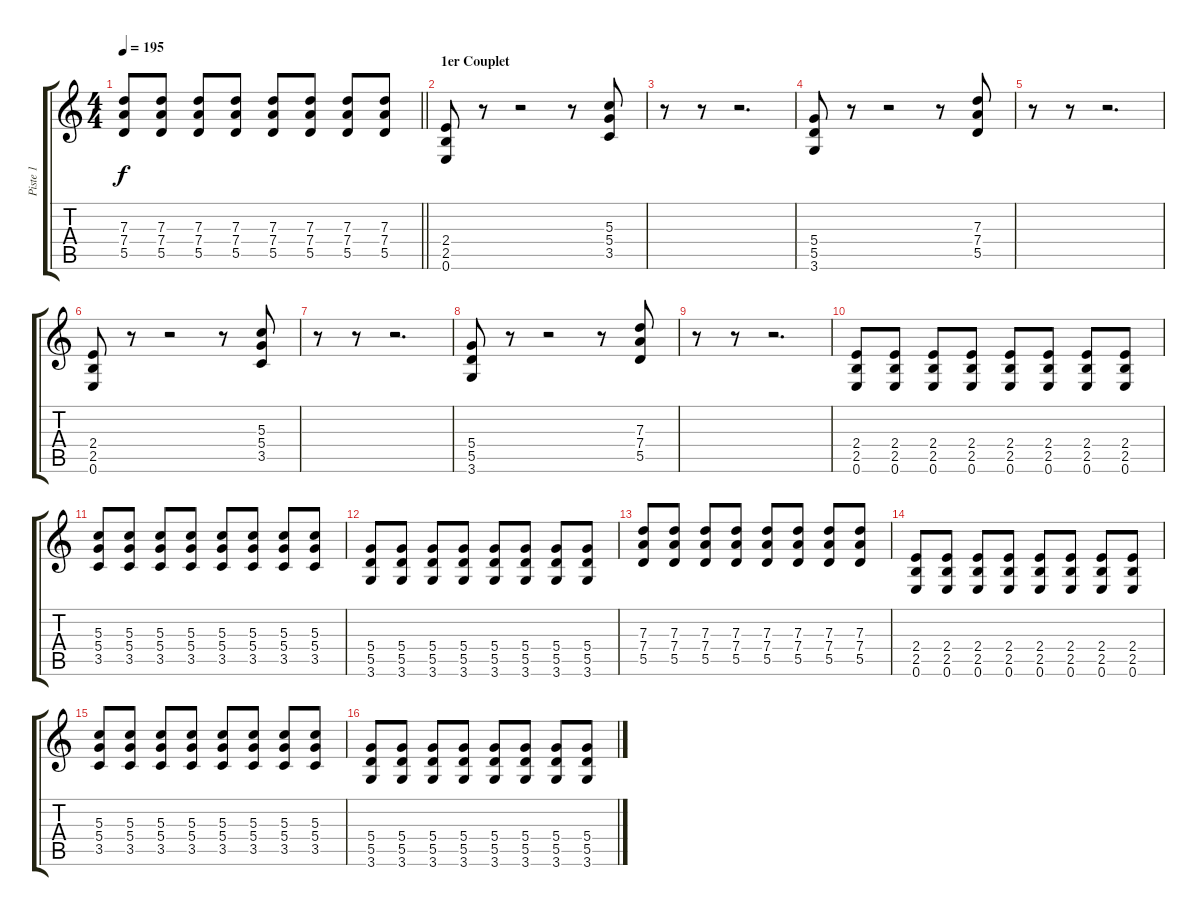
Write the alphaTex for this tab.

\track ("Piste 1" "Piste 1") {instrument electricguitarclean}
\staff {score tabs}
\tuning (E4 B3 G3 D3 A2 E2) {hide}
\ts (4 4)
\tempo 195
\clef g2
\barLineRight lightlight
\ks c
(7.3 7.4 5.5).8{dy f} (7.3 7.4 5.5).8 (7.3 7.4 5.5).8 (7.3 7.4 5.5).8 (7.3 7.4 5.5).8 (7.3 7.4 5.5).8 (7.3 7.4 5.5).8 (7.3 7.4 5.5).8 |
\section ("" "1er Couplet")
(2.4 2.5 0.6).8 r.8 r.2 r.8 (5.3 5.4 3.5).8 |
r.8 r.8 r.2{d} |
(5.4 5.5 3.6).8 r.8 r.2 r.8 (7.3 7.4 5.5).8 |
r.8 r.8 r.2{d} |
(2.4 2.5 0.6).8 r.8 r.2 r.8 (5.3 5.4 3.5).8 |
r.8 r.8 r.2{d} |
(5.4 5.5 3.6).8 r.8 r.2 r.8 (7.3 7.4 5.5).8 |
r.8 r.8 r.2{d} |
(2.4 2.5 0.6).8 (2.4 2.5 0.6).8 (2.4 2.5 0.6).8 (2.4 2.5 0.6).8 (2.4 2.5 0.6).8 (2.4 2.5 0.6).8 (2.4 2.5 0.6).8 (2.4 2.5 0.6).8 |
(5.3 5.4 3.5).8 (5.3 5.4 3.5).8 (5.3 5.4 3.5).8 (5.3 5.4 3.5).8 (5.3 5.4 3.5).8 (5.3 5.4 3.5).8 (5.3 5.4 3.5).8 (5.3 5.4 3.5).8 |
(5.4 5.5 3.6).8 (5.4 5.5 3.6).8 (5.4 5.5 3.6).8 (5.4 5.5 3.6).8 (5.4 5.5 3.6).8 (5.4 5.5 3.6).8 (5.4 5.5 3.6).8 (5.4 5.5 3.6).8 |
(7.3 7.4 5.5).8 (7.3 7.4 5.5).8 (7.3 7.4 5.5).8 (7.3 7.4 5.5).8 (7.3 7.4 5.5).8 (7.3 7.4 5.5).8 (7.3 7.4 5.5).8 (7.3 7.4 5.5).8 |
(2.4 2.5 0.6).8 (2.4 2.5 0.6).8 (2.4 2.5 0.6).8 (2.4 2.5 0.6).8 (2.4 2.5 0.6).8 (2.4 2.5 0.6).8 (2.4 2.5 0.6).8 (2.4 2.5 0.6).8 |
(5.3 5.4 3.5).8 (5.3 5.4 3.5).8 (5.3 5.4 3.5).8 (5.3 5.4 3.5).8 (5.3 5.4 3.5).8 (5.3 5.4 3.5).8 (5.3 5.4 3.5).8 (5.3 5.4 3.5).8 |
(5.4 5.5 3.6).8 (5.4 5.5 3.6).8 (5.4 5.5 3.6).8 (5.4 5.5 3.6).8 (5.4 5.5 3.6).8 (5.4 5.5 3.6).8 (5.4 5.5 3.6).8 (5.4 5.5 3.6).8
